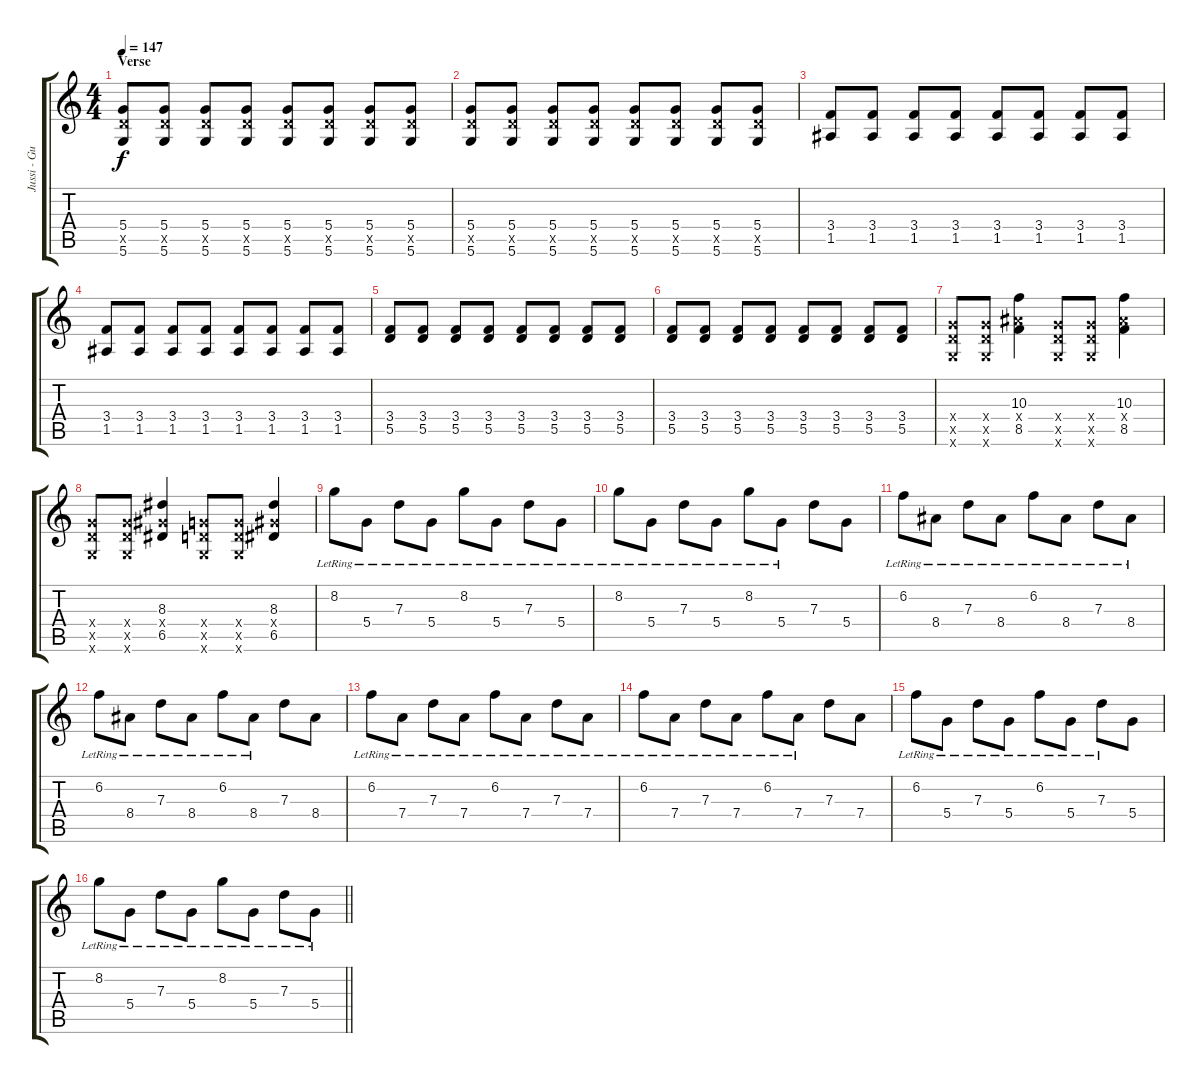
\track ("Jussi - Guitar" "Jussi - Gu") {instrument overdrivenguitar}
\staff {score tabs}
\tuning (E4 B3 G3 D3 A2 D2) {hide}
\ts (4 4)
\section ("" "Verse")
\tempo 147
\clef g2
\ks c
(5.4 5.5{x} 5.6).8{dy f instrument electricguitarmuted} (5.4 5.5{x} 5.6).8 (5.4 5.5{x} 5.6).8 (5.4 5.5{x} 5.6).8 (5.4 5.5{x} 5.6).8 (5.4 5.5{x} 5.6).8 (5.4 5.5{x} 5.6).8 (5.4 5.5{x} 5.6).8 |
(5.4 5.5{x} 5.6).8 (5.4 5.5{x} 5.6).8 (5.4 5.5{x} 5.6).8 (5.4 5.5{x} 5.6).8 (5.4 5.5{x} 5.6).8 (5.4 5.5{x} 5.6).8 (5.4 5.5{x} 5.6).8 (5.4 5.5{x} 5.6).8 |
(3.4 1.5).8 (3.4 1.5).8 (3.4 1.5).8 (3.4 1.5).8 (3.4 1.5).8 (3.4 1.5).8 (3.4 1.5).8 (3.4 1.5).8 |
(3.4 1.5).8 (3.4 1.5).8 (3.4 1.5).8 (3.4 1.5).8 (3.4 1.5).8 (3.4 1.5).8 (3.4 1.5).8 (3.4 1.5).8 |
(3.4 5.5).8 (3.4 5.5).8 (3.4 5.5).8 (3.4 5.5).8 (3.4 5.5).8 (3.4 5.5).8 (3.4 5.5).8 (3.4 5.5).8 |
(3.4 5.5).8 (3.4 5.5).8 (3.4 5.5).8 (3.4 5.5).8 (3.4 5.5).8 (3.4 5.5).8 (3.4 5.5).8 (3.4 5.5).8 |
(5.4{x} 5.5{x} 5.6{x}).8{instrument electricguitarclean} (5.4{x} 5.5{x} 5.6{x}).8 (10.3 8.4{x} 8.5).4 (5.4{x} 5.5{x} 5.6{x}).8 (5.4{x} 5.5{x} 5.6{x}).8 (10.3 8.4{x} 8.5).4 |
(5.4{x} 5.5{x} 5.6{x}).8 (5.4{x} 5.5{x} 5.6{x}).8 (8.3 6.4{x} 6.5).4 (5.4{x} 5.5{x} 5.6{x}).8 (5.4{x} 5.5{x} 5.6{x}).8 (8.3 6.4{x} 6.5).4 |
8.2{lr}.8 5.4{lr}.8 7.3{lr}.8 5.4{lr}.8 8.2{lr}.8 5.4{lr}.8 7.3{lr}.8 5.4{lr}.8 |
8.2{lr}.8 5.4{lr}.8 7.3{lr}.8 5.4{lr}.8 8.2{lr}.8 5.4{lr}.8 7.3.8 5.4.8 |
6.2{lr}.8 8.4{lr}.8 7.3{lr}.8 8.4{lr}.8 6.2{lr}.8 8.4{lr}.8 7.3{lr}.8 8.4{lr}.8 |
6.2{lr}.8 8.4{lr}.8 7.3{lr}.8 8.4{lr}.8 6.2{lr}.8 8.4{lr}.8 7.3.8 8.4.8 |
6.2{lr}.8 7.4{lr}.8 7.3{lr}.8 7.4{lr}.8 6.2{lr}.8 7.4{lr}.8 7.3{lr}.8 7.4{lr}.8 |
6.2{lr}.8 7.4{lr}.8 7.3{lr}.8 7.4{lr}.8 6.2{lr}.8 7.4{lr}.8 7.3.8 7.4.8 |
6.2{lr}.8 5.4{lr}.8 7.3{lr}.8 5.4{lr}.8 6.2{lr}.8 5.4{lr}.8 7.3{lr}.8 5.4.8 |
\barLineRight lightlight
8.2{lr}.8 5.4{lr}.8 7.3{lr}.8 5.4{lr}.8 8.2{lr}.8 5.4{lr}.8 7.3{lr}.8 5.4{lr}.8
